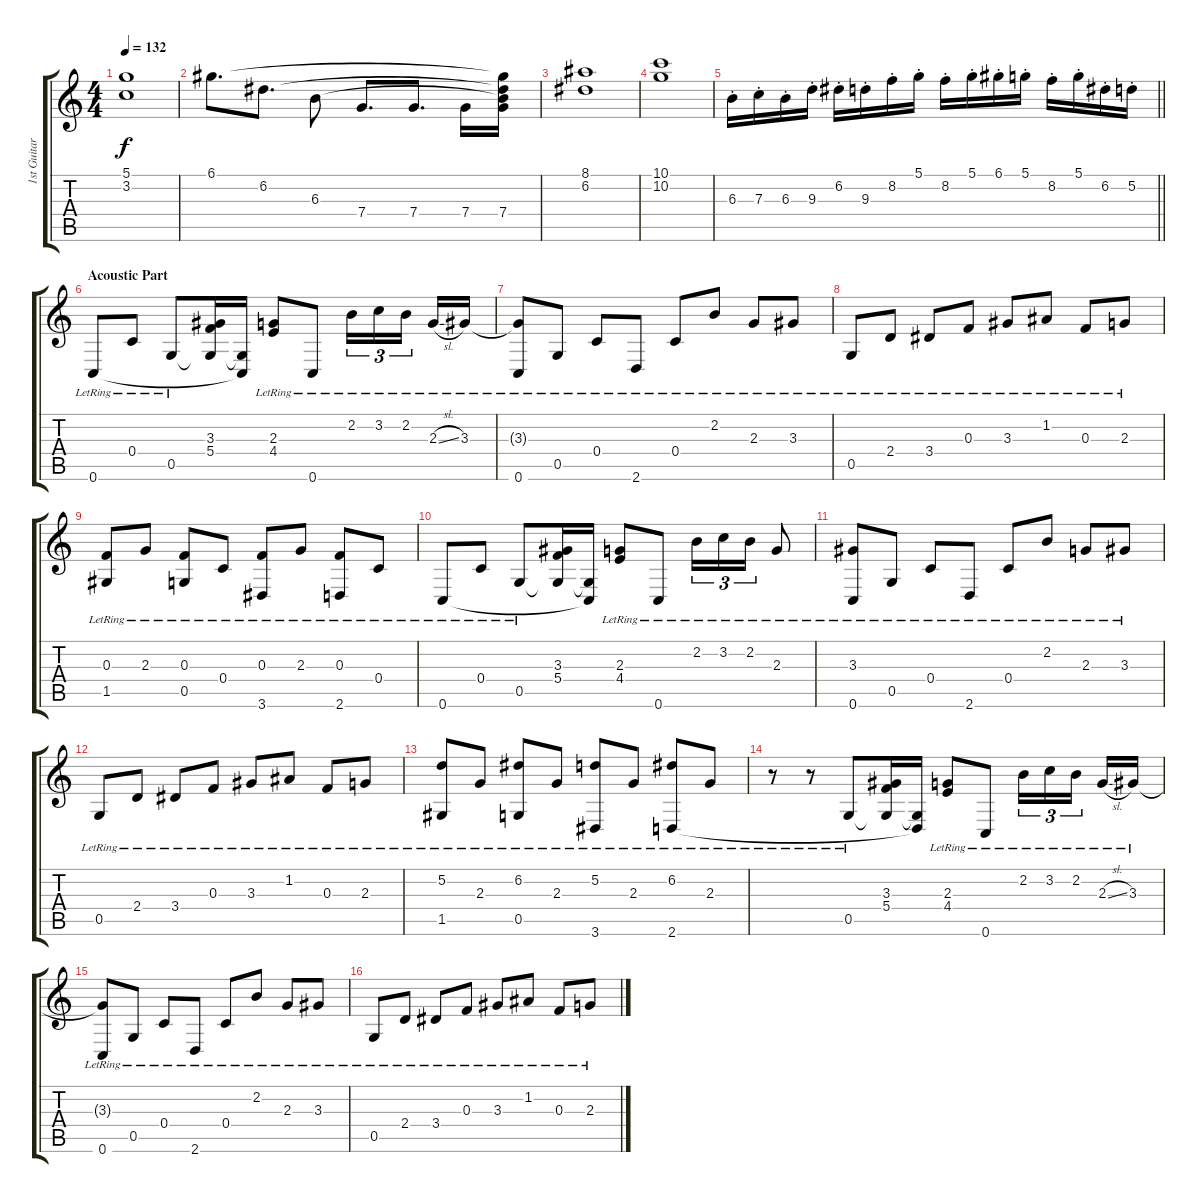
\track ("1st Guitar" "1st Guitar") {instrument distortionguitar}
\staff {score tabs}
\tuning (D4 A3 F3 C3 G2 C2) {hide}
\ts (4 4)
\tempo 132
\clef g2
\ks c
(5.1 3.2).1{dy f} |
6.1.8{d} 6.2.8{d} 6.3.8 7.4.8{d} 7.4.8{d} 7.4.16 (6.1{t} 6.2{t} 6.3{t} 7.4).16 |
(8.1 6.2).1 |
(10.1 10.2).1 |
\barLineRight lightlight
6.3{st}.16 7.3{st}.16 6.3{st}.16 9.3{st}.16 6.2{st}.16 9.3{st}.16 8.2{st}.16 5.1{st}.16 8.2{st}.16 5.1{st}.16 6.1{st}.16 5.1{st}.16 8.2{st}.16 5.1{st}.16 6.2{st}.16 5.2{st}.16 |
\section ("" "Acoustic Part")
0.6{lr}.8{instrument acousticguitarnylon} 0.4{lr}.8 0.5{lr}.8 (3.3 5.4 0.5{t}).16 (0.5{t} 0.6{t}).16 (2.3{lr} 4.4{lr}).8 0.6{lr}.8 2.2{lr}.16{tu (3 2)} 3.2{lr}.16{tu (3 2)} 2.2{lr}.16{tu (3 2) beam splitsecondary} 2.3{sl lr}.16 3.3{lr}.16 |
(3.3{t} 0.6{lr}).8 0.5{lr}.8 0.4{lr}.8 2.6{lr}.8 0.4{lr}.8 2.2{lr}.8 2.3{lr}.8 3.3{lr}.8 |
0.5{lr}.8 2.4{lr}.8 3.4{lr}.8 0.3{lr}.8 3.3{lr}.8 1.2{lr}.8 0.3{lr}.8 2.3{lr}.8 |
(0.3{lr} 1.5{lr}).8 2.3{lr}.8 (0.3{lr} 0.5{lr}).8 0.4{lr}.8 (0.3{lr} 3.6{lr}).8 2.3{lr}.8 (0.3{lr} 2.6{lr}).8 0.4{lr}.8 |
0.6{lr}.8 0.4{lr}.8 0.5{lr}.8 (3.3 5.4 0.5{t}).16 (0.5{t} 0.6{t}).16 (2.3{lr} 4.4{lr}).8 0.6{lr}.8 2.2{lr}.16{tu (3 2)} 3.2{lr}.16{tu (3 2)} 2.2{lr}.16{tu (3 2)} 2.3{lr}.8 |
(3.3{lr} 0.6{lr}).8 0.5{lr}.8 0.4{lr}.8 2.6{lr}.8 0.4{lr}.8 2.2{lr}.8 2.3{lr}.8 3.3{lr}.8 |
0.5{lr}.8 2.4{lr}.8 3.4{lr}.8 0.3{lr}.8 3.3{lr}.8 1.2{lr}.8 0.3{lr}.8 2.3{lr}.8 |
(5.2{lr} 1.5{lr}).8 2.3{lr}.8 (6.2{lr} 0.5{lr}).8 2.3{lr}.8 (5.2{lr} 3.6{lr}).8 2.3{lr}.8 (6.2{lr} 2.6{lr}).8 2.3{lr}.8 |
r.8{instrument acousticguitarnylon} r.8 0.5{lr}.8 (3.3 5.4 0.5{t}).16 (0.5{t} 2.6{t}).16 (2.3{lr} 4.4{lr}).8 0.6{lr}.8 2.2{lr}.16{tu (3 2)} 3.2{lr}.16{tu (3 2)} 2.2{lr}.16{tu (3 2) beam splitsecondary} 2.3{sl lr}.16 3.3{lr}.16 |
(3.3{t} 0.6{lr}).8 0.5{lr}.8 0.4{lr}.8 2.6{lr}.8 0.4{lr}.8 2.2{lr}.8 2.3{lr}.8 3.3{lr}.8 |
0.5{lr}.8 2.4{lr}.8 3.4{lr}.8 0.3{lr}.8 3.3{lr}.8 1.2{lr}.8 0.3{lr}.8 2.3{lr}.8
